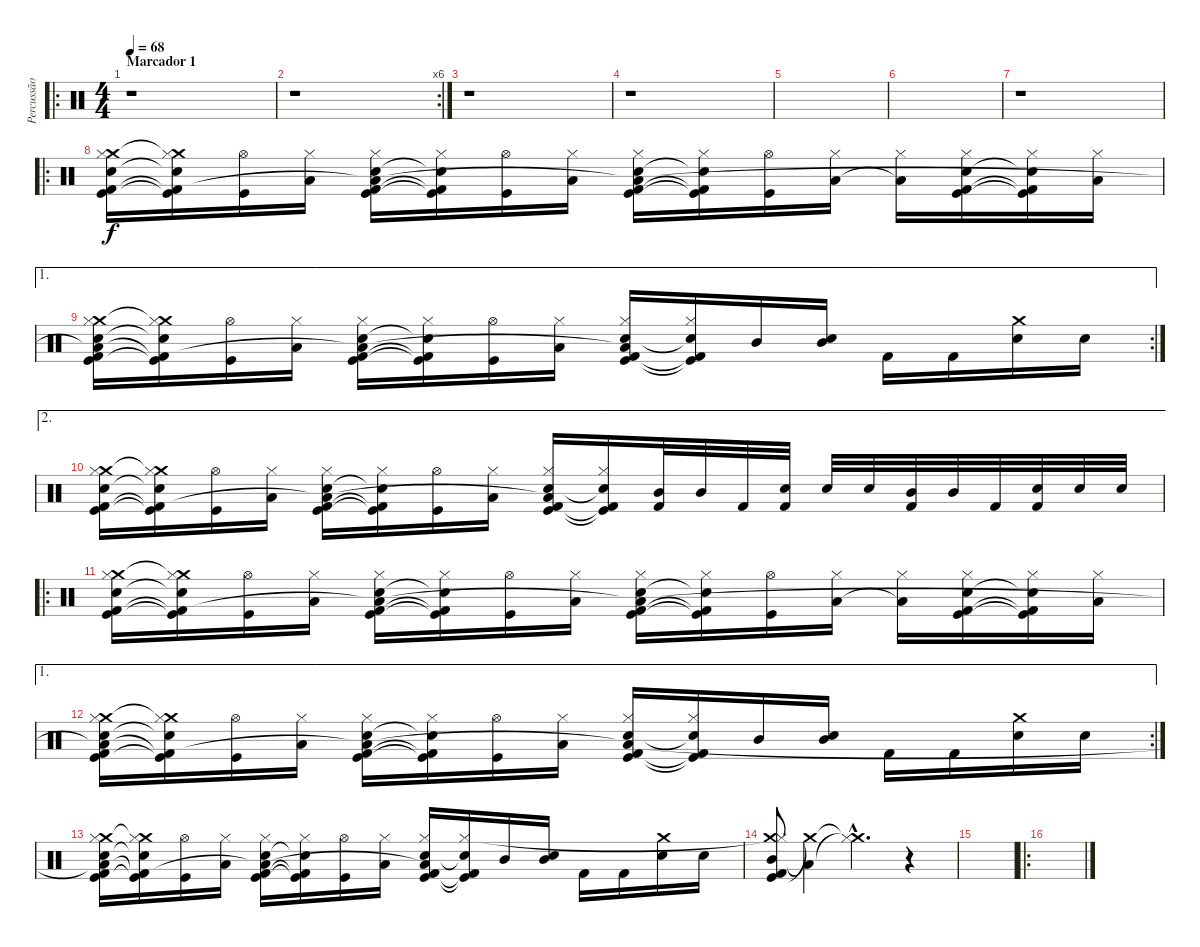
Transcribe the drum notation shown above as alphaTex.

\track ("Percussão" "Percussão") {instrument percussion}
\staff {score}
\articulation defaults
\ro
\ts (4 4)
\section ("" "Marcador 1")
\tempo 68
\clef neutral
\ks c
r.1{dy f} |
\rc 6
r.1 |
r.1 |
r.1 |
|
|
r.1 |
\ro
("Kick (hit)" "Snare (hit) 2" "Crash medium (hit)" "Hi-Hat (closed)" "Kick (hit) 2").16 ("Kick (hit)"{t} "Snare (hit) 2"{t} "Crash medium (hit)"{t} "Hi-Hat (closed)" "Kick (hit) 2"{t}).16 ("Hi-Hat (open)" "Kick (hit)").16 ("Hi-Hat (closed)" "Low Tom (hit)").16 ("Kick (hit)" "Snare (hit) 2" "Kick (hit) 2" "Hi-Hat (closed)" "Low Tom (hit)"{t}).16 ("Kick (hit)"{t} "Snare (hit) 2"{t} "Kick (hit) 2"{t} "Hi-Hat (closed)").16 ("Kick (hit)" "Hi-Hat (open)").16 ("Hi-Hat (closed)" "Low Tom (hit)").16 ("Kick (hit)" "Snare (hit) 2" "Kick (hit) 2" "Hi-Hat (closed)" "Low Tom (hit)"{t}).16 ("Kick (hit)"{t} "Snare (hit) 2"{t} "Kick (hit) 2"{t} "Hi-Hat (closed)").16 ("Kick (hit)" "Hi-Hat (open)").16 ("Hi-Hat (closed)" "Low Tom (hit)").16 ("Hi-Hat (closed)" "Low Tom (hit)"{t}).16 ("Kick (hit)" "Snare (hit) 2" "Kick (hit) 2" "Hi-Hat (closed)").16 ("Kick (hit)"{t} "Snare (hit) 2"{t} "Kick (hit) 2"{t} "Hi-Hat (closed)").16 ("Hi-Hat (closed)" "Low Tom (hit)").16 |
\ae 1
\rc 2
("Kick (hit)" "Snare (hit) 2" "Crash medium (hit)" "Hi-Hat (closed)" "Low Tom (hit)"{t} "Kick (hit) 2").16 ("Kick (hit)"{t} "Snare (hit) 2"{t} "Crash medium (hit)"{t} "Hi-Hat (closed)" "Kick (hit) 2"{t}).16 ("Hi-Hat (open)" "Kick (hit)").16 ("Hi-Hat (closed)" "Low Tom (hit)").16 ("Kick (hit)" "Snare (hit) 2" "Kick (hit) 2" "Hi-Hat (closed)" "Low Tom (hit)"{t}).16 ("Kick (hit)"{t} "Snare (hit) 2"{t} "Kick (hit) 2"{t} "Hi-Hat (closed)").16 ("Kick (hit)" "Hi-Hat (open)").16 ("Hi-Hat (closed)" "Low Tom (hit)").16 ("Kick (hit)" "Snare (hit) 2" "Kick (hit) 2" "Hi-Hat (closed)" "Low Tom (hit)"{t}).16 ("Kick (hit)"{t} "Snare (hit) 2"{t} "Kick (hit) 2"{t} "Hi-Hat (closed)").16 "Mid Tom (hit)".16 ("Mid Tom (hit)" "Snare (hit) 2").16 "Kick (hit) 2".16 "Kick (hit) 2".16 ("Snare (hit) 2" "Crash medium (hit)").16 "Snare (hit) 2".16 |
\ae 2
("Kick (hit)" "Snare (hit) 2" "Crash medium (hit)" "Hi-Hat (closed)" "Kick (hit) 2").16 ("Kick (hit)"{t} "Snare (hit) 2"{t} "Crash medium (hit)"{t} "Hi-Hat (closed)" "Kick (hit) 2"{t}).16 ("Hi-Hat (open)" "Kick (hit)").16 ("Hi-Hat (closed)" "Low Tom (hit)").16 ("Kick (hit)" "Snare (hit) 2" "Kick (hit) 2" "Hi-Hat (closed)" "Low Tom (hit)"{t}).16 ("Kick (hit)"{t} "Snare (hit) 2"{t} "Kick (hit) 2"{t} "Hi-Hat (closed)").16 ("Kick (hit)" "Hi-Hat (open)").16 ("Hi-Hat (closed)" "Low Tom (hit)").16 ("Snare (hit) 2" "Kick (hit)" "Kick (hit) 2" "Hi-Hat (closed)" "Low Tom (hit)"{t}).16 ("Snare (hit) 2"{t} "Kick (hit)"{t} "Kick (hit) 2"{t} "Hi-Hat (closed)").16 ("Mid Tom (hit)" "Kick (hit) 2").32 "Mid Tom (hit)".32 "Kick (hit) 2".32 ("Kick (hit) 2" "Snare (hit) 2").32 "Snare (hit) 2".32 "Snare (hit) 2".32 ("Mid Tom (hit)" "Kick (hit) 2").32 "Mid Tom (hit)".32 "Kick (hit) 2".32 ("Kick (hit) 2" "Snare (hit) 2").32 "Snare (hit) 2".32 "Snare (hit) 2".32 |
\ro
("Kick (hit)" "Snare (hit) 2" "Crash medium (hit)" "Hi-Hat (closed)" "Kick (hit) 2").16 ("Kick (hit)"{t} "Snare (hit) 2"{t} "Crash medium (hit)"{t} "Hi-Hat (closed)" "Kick (hit) 2"{t}).16 ("Hi-Hat (open)" "Kick (hit)").16 ("Hi-Hat (closed)" "Low Tom (hit)").16 ("Kick (hit)" "Snare (hit) 2" "Kick (hit) 2" "Hi-Hat (closed)" "Low Tom (hit)"{t}).16 ("Kick (hit)"{t} "Snare (hit) 2"{t} "Kick (hit) 2"{t} "Hi-Hat (closed)").16 ("Kick (hit)" "Hi-Hat (open)").16 ("Hi-Hat (closed)" "Low Tom (hit)").16 ("Kick (hit)" "Snare (hit) 2" "Kick (hit) 2" "Hi-Hat (closed)" "Low Tom (hit)"{t}).16 ("Kick (hit)"{t} "Snare (hit) 2"{t} "Kick (hit) 2"{t} "Hi-Hat (closed)").16 ("Kick (hit)" "Hi-Hat (open)").16 ("Hi-Hat (closed)" "Low Tom (hit)").16 ("Hi-Hat (closed)" "Low Tom (hit)"{t}).16 ("Kick (hit)" "Snare (hit) 2" "Kick (hit) 2" "Hi-Hat (closed)").16 ("Kick (hit)"{t} "Snare (hit) 2"{t} "Kick (hit) 2"{t} "Hi-Hat (closed)").16 ("Hi-Hat (closed)" "Low Tom (hit)").16 |
\ae 1
\rc 2
("Kick (hit)" "Snare (hit) 2" "Crash medium (hit)" "Hi-Hat (closed)" "Low Tom (hit)"{t} "Kick (hit) 2").16 ("Kick (hit)"{t} "Snare (hit) 2"{t} "Crash medium (hit)"{t} "Hi-Hat (closed)" "Kick (hit) 2"{t}).16 ("Hi-Hat (open)" "Kick (hit)").16 ("Hi-Hat (closed)" "Low Tom (hit)").16 ("Kick (hit)" "Snare (hit) 2" "Kick (hit) 2" "Hi-Hat (closed)" "Low Tom (hit)"{t}).16 ("Kick (hit)"{t} "Snare (hit) 2"{t} "Kick (hit) 2"{t} "Hi-Hat (closed)").16 ("Kick (hit)" "Hi-Hat (open)").16 ("Hi-Hat (closed)" "Low Tom (hit)").16 ("Kick (hit)" "Snare (hit) 2" "Kick (hit) 2" "Hi-Hat (closed)" "Low Tom (hit)"{t}).16 ("Kick (hit)"{t} "Snare (hit) 2"{t} "Kick (hit) 2"{t} "Hi-Hat (closed)").16 "Mid Tom (hit)".16 ("Mid Tom (hit)" "Snare (hit) 2").16 "Kick (hit) 2".16 "Kick (hit) 2".16 ("Snare (hit) 2" "Crash medium (hit)").16 "Snare (hit) 2".16 |
("Kick (hit)" "Snare (hit) 2" "Crash medium (hit)" "Hi-Hat (closed)" "Low Tom (hit)"{t} "Kick (hit) 2").16 ("Kick (hit)"{t} "Snare (hit) 2"{t} "Crash medium (hit)"{t} "Hi-Hat (closed)" "Kick (hit) 2"{t}).16 ("Hi-Hat (open)" "Kick (hit)").16 ("Hi-Hat (closed)" "Low Tom (hit)").16 ("Kick (hit)" "Snare (hit) 2" "Kick (hit) 2" "Hi-Hat (closed)" "Low Tom (hit)"{t}).16 ("Kick (hit)"{t} "Snare (hit) 2"{t} "Kick (hit) 2"{t} "Hi-Hat (closed)").16 ("Kick (hit)" "Hi-Hat (open)").16 ("Hi-Hat (closed)" "Low Tom (hit)").16 ("Kick (hit)" "Snare (hit) 2" "Kick (hit) 2" "Hi-Hat (closed)" "Low Tom (hit)"{t}).16 ("Kick (hit)"{t} "Snare (hit) 2"{t} "Kick (hit) 2"{t} "Hi-Hat (closed)").16 "Mid Tom (hit)".16 ("Mid Tom (hit)" "Snare (hit) 2").16 "Kick (hit) 2".16 "Kick (hit) 2".16 ("Snare (hit) 2" "Crash medium (hit)").16 "Snare (hit) 2".16 |
("Kick (hit)" "Mid Tom (hit)" "Crash medium (hit)" "Hi-Hat (closed)"{t} "Kick (hit) 2").8 ("Crash medium (hit)"{t} "Low Tom (hit)"{t}).4 ("Crash medium (hit)"{hac t} "Hi-Hat (closed)"{hac t}).4{d} r.4 |
|
\ro
